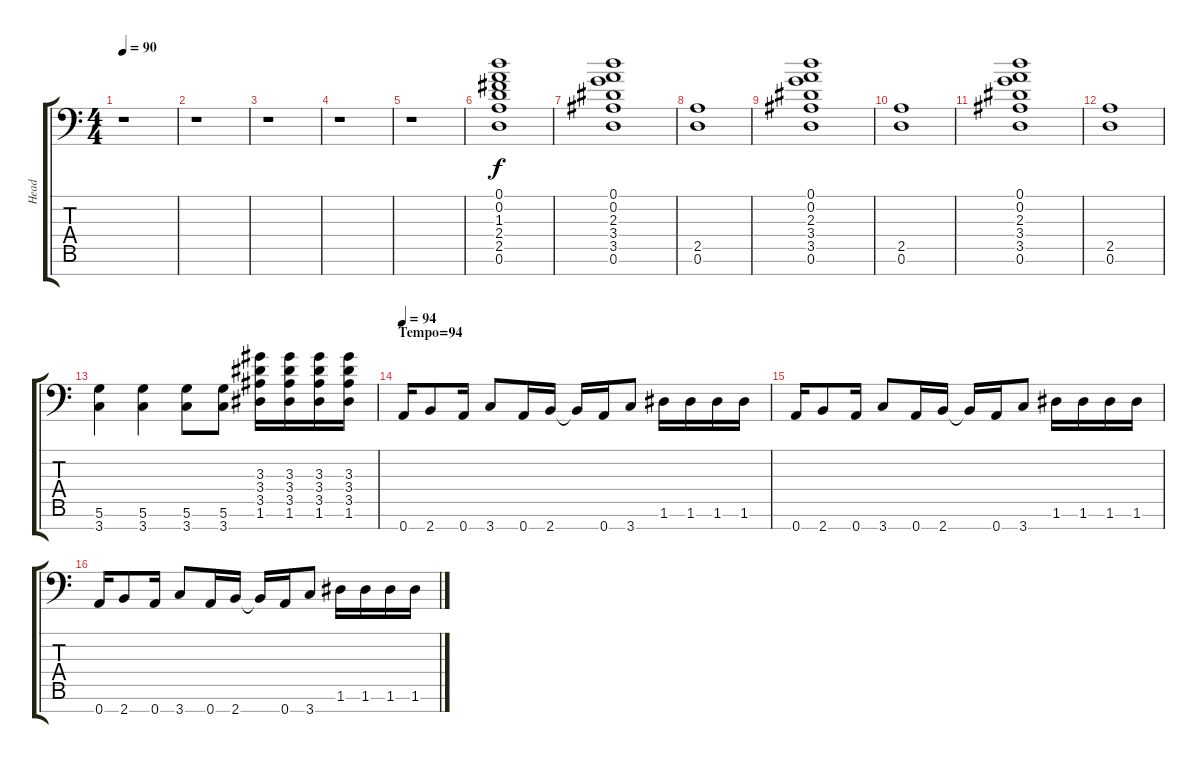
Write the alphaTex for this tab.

\track ("Head" "Head") {instrument overdrivenguitar}
\staff {score tabs}
\tuning (D4 A3 F3 C3 G2 D2 A1) {hide}
\ts (4 4)
\tempo 90
\clef f4
\ks c
r.1{dy f} |
r.1 |
r.1 |
r.1 |
r.1 |
(0.1 0.2 1.3 2.4 2.5 0.6).1{volume 10 instrument distortionguitar} |
(0.1 0.2 2.3 3.4 3.5 0.6).1{volume 10 instrument distortionguitar} |
(2.5 0.6).1{volume 10 instrument distortionguitar} |
(0.1 0.2 2.3 3.4 3.5 0.6).1{volume 10 instrument distortionguitar} |
(2.5 0.6).1{volume 10 instrument distortionguitar} |
(0.1 0.2 2.3 3.4 3.5 0.6).1{volume 10 instrument distortionguitar} |
(2.5 0.6).1{volume 10 instrument distortionguitar} |
(5.6 3.7).4{instrument distortionguitar} (5.6 3.7).4 (5.6 3.7).8 (5.6 3.7).8 (3.3 3.4 3.5 1.6).16 (3.3 3.4 3.5 1.6).16 (3.3 3.4 3.5 1.6).16 (3.3 3.4 3.5 1.6).16 |
\section ("" "Tempo=94")
\tempo 94
0.7.16{volume 12} 2.7.8 0.7.16 3.7.8 0.7.16 2.7.16 2.7{t}.16 0.7.16 3.7.8 1.6.16 1.6.16 1.6.16 1.6.16 |
0.7.16 2.7.8 0.7.16 3.7.8 0.7.16 2.7.16 2.7{t}.16 0.7.16 3.7.8 1.6.16 1.6.16 1.6.16 1.6.16 |
0.7.16 2.7.8 0.7.16 3.7.8 0.7.16 2.7.16 2.7{t}.16 0.7.16 3.7.8 1.6.16 1.6.16 1.6.16 1.6.16
